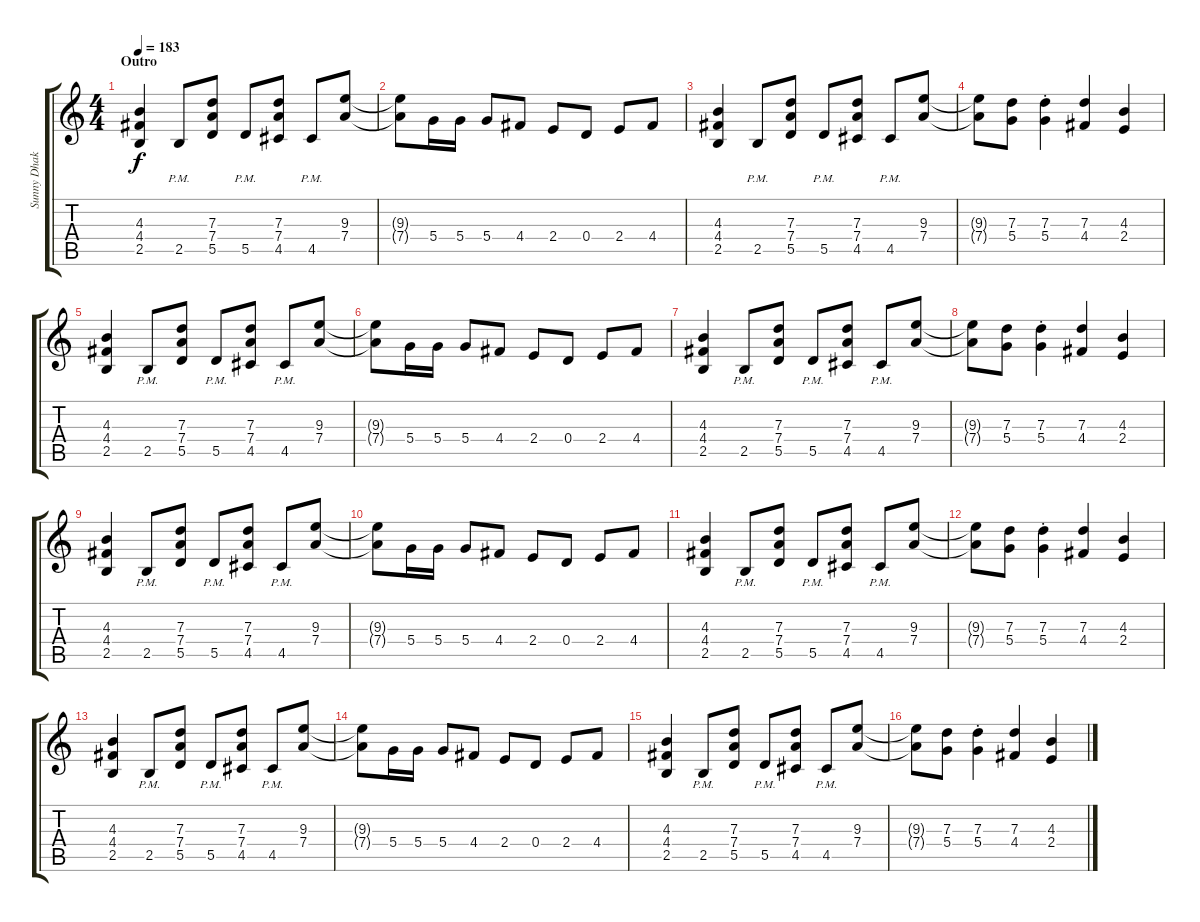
\track ("Sunny Dhak" "Sunny Dhak") {instrument distortionguitar}
\staff {score tabs}
\tuning (E4 B3 G3 D3 A2 E2) {hide}
\ts (4 4)
\section ("" "Outro")
\tempo 183
\clef g2
\ks c
(4.3 4.4 2.5).4{dy f} 2.5{pm}.8 (7.3 7.4 5.5).8 5.5{pm}.8 (7.3 7.4 4.5).8 4.5{pm}.8 (9.3 7.4).8 |
(9.3{t} 7.4{t}).8 5.4.16 5.4.16 5.4.8 4.4.8 2.4.8 0.4.8 2.4.8 4.4.8 |
(4.3 4.4 2.5).4 2.5{pm}.8 (7.3 7.4 5.5).8 5.5{pm}.8 (7.3 7.4 4.5).8 4.5{pm}.8 (9.3 7.4).8 |
(9.3{t} 7.4{t}).8 (7.3 5.4).8 (7.3{st} 5.4{st}).4 (7.3 4.4).4 (4.3 2.4).4 |
(4.3 4.4 2.5).4 2.5{pm}.8 (7.3 7.4 5.5).8 5.5{pm}.8 (7.3 7.4 4.5).8 4.5{pm}.8 (9.3 7.4).8 |
(9.3{t} 7.4{t}).8 5.4.16 5.4.16 5.4.8 4.4.8 2.4.8 0.4.8 2.4.8 4.4.8 |
(4.3 4.4 2.5).4 2.5{pm}.8 (7.3 7.4 5.5).8 5.5{pm}.8 (7.3 7.4 4.5).8 4.5{pm}.8 (9.3 7.4).8 |
(9.3{t} 7.4{t}).8 (7.3 5.4).8 (7.3{st} 5.4{st}).4 (7.3 4.4).4 (4.3 2.4).4 |
(4.3 4.4 2.5).4 2.5{pm}.8 (7.3 7.4 5.5).8 5.5{pm}.8 (7.3 7.4 4.5).8 4.5{pm}.8 (9.3 7.4).8 |
(9.3{t} 7.4{t}).8 5.4.16 5.4.16 5.4.8 4.4.8 2.4.8 0.4.8 2.4.8 4.4.8 |
(4.3 4.4 2.5).4 2.5{pm}.8 (7.3 7.4 5.5).8 5.5{pm}.8 (7.3 7.4 4.5).8 4.5{pm}.8 (9.3 7.4).8 |
(9.3{t} 7.4{t}).8 (7.3 5.4).8 (7.3{st} 5.4{st}).4 (7.3 4.4).4 (4.3 2.4).4 |
(4.3 4.4 2.5).4 2.5{pm}.8 (7.3 7.4 5.5).8 5.5{pm}.8 (7.3 7.4 4.5).8 4.5{pm}.8 (9.3 7.4).8 |
(9.3{t} 7.4{t}).8 5.4.16 5.4.16 5.4.8 4.4.8 2.4.8 0.4.8 2.4.8 4.4.8 |
(4.3 4.4 2.5).4 2.5{pm}.8 (7.3 7.4 5.5).8 5.5{pm}.8 (7.3 7.4 4.5).8 4.5{pm}.8 (9.3 7.4).8 |
(9.3{t} 7.4{t}).8 (7.3 5.4).8 (7.3{st} 5.4{st}).4 (7.3 4.4).4 (4.3 2.4).4
